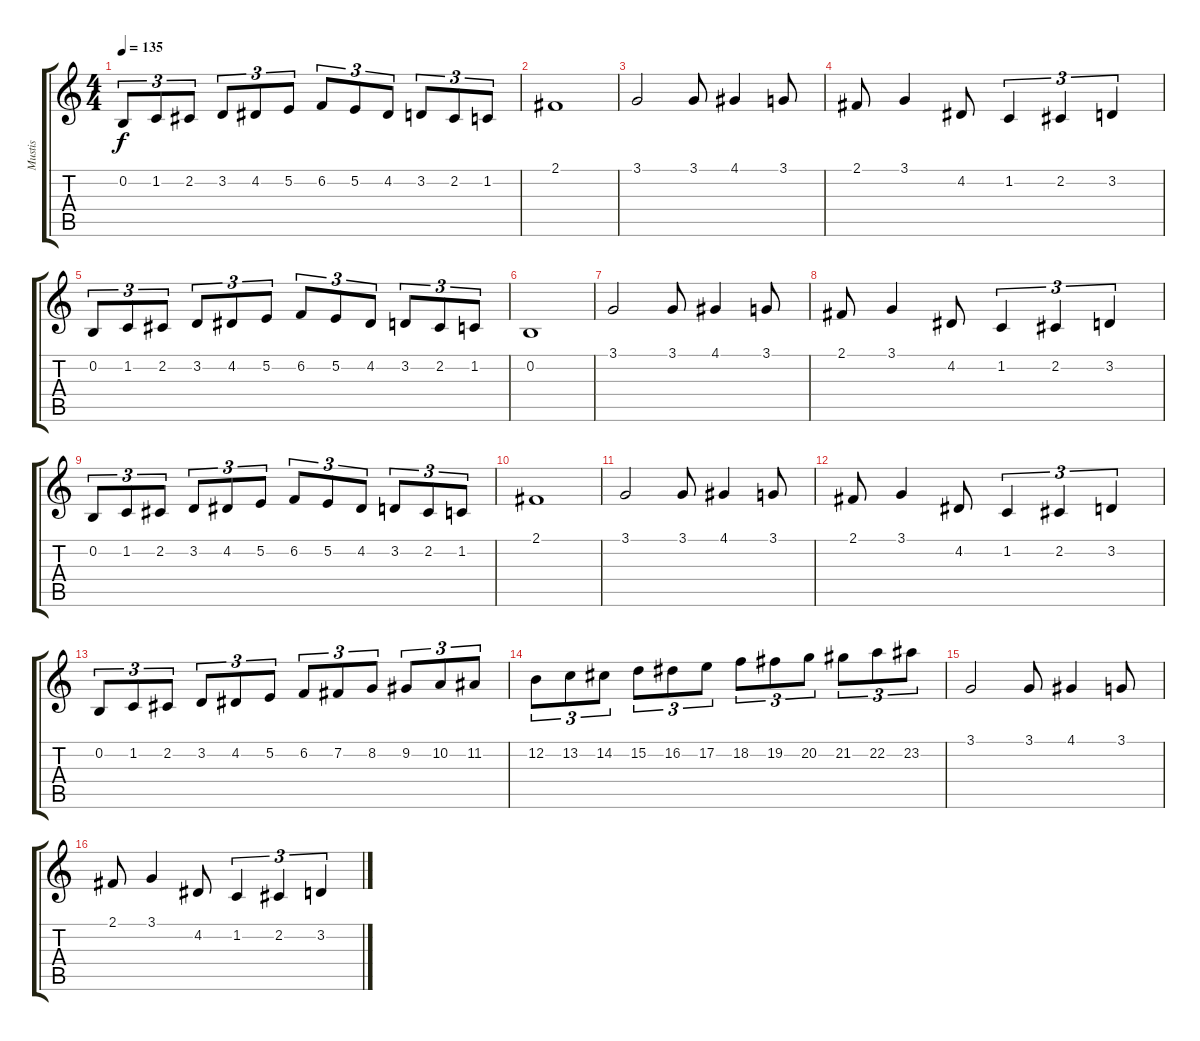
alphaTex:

\track ("Mustis" "Mustis") {instrument fx5brightness}
\staff {score tabs}
\tuning (E4 B3 G3 D3 A2 E2) {hide}
\ts (4 4)
\tempo 135
\clef g2
\ks c
0.2.8{tu (3 2) dy f} 1.2.8{tu (3 2)} 2.2.8{tu (3 2)} 3.2.8{tu (3 2)} 4.2.8{tu (3 2)} 5.2.8{tu (3 2)} 6.2.8{tu (3 2)} 5.2.8{tu (3 2)} 4.2.8{tu (3 2)} 3.2.8{tu (3 2)} 2.2.8{tu (3 2)} 1.2.8{tu (3 2)} |
2.1.1 |
3.1.2 3.1.8 4.1.4 3.1.8 |
2.1.8 3.1.4 4.2.8 1.2.4{tu (3 2)} 2.2.4{tu (3 2)} 3.2.4{tu (3 2)} |
0.2.8{tu (3 2)} 1.2.8{tu (3 2)} 2.2.8{tu (3 2)} 3.2.8{tu (3 2)} 4.2.8{tu (3 2)} 5.2.8{tu (3 2)} 6.2.8{tu (3 2)} 5.2.8{tu (3 2)} 4.2.8{tu (3 2)} 3.2.8{tu (3 2)} 2.2.8{tu (3 2)} 1.2.8{tu (3 2)} |
0.2.1 |
3.1.2 3.1.8 4.1.4 3.1.8 |
2.1.8 3.1.4 4.2.8 1.2.4{tu (3 2)} 2.2.4{tu (3 2)} 3.2.4{tu (3 2)} |
0.2.8{tu (3 2)} 1.2.8{tu (3 2)} 2.2.8{tu (3 2)} 3.2.8{tu (3 2)} 4.2.8{tu (3 2)} 5.2.8{tu (3 2)} 6.2.8{tu (3 2)} 5.2.8{tu (3 2)} 4.2.8{tu (3 2)} 3.2.8{tu (3 2)} 2.2.8{tu (3 2)} 1.2.8{tu (3 2)} |
2.1.1 |
3.1.2 3.1.8 4.1.4 3.1.8 |
2.1.8 3.1.4 4.2.8 1.2.4{tu (3 2)} 2.2.4{tu (3 2)} 3.2.4{tu (3 2)} |
0.2.8{tu (3 2)} 1.2.8{tu (3 2)} 2.2.8{tu (3 2)} 3.2.8{tu (3 2)} 4.2.8{tu (3 2)} 5.2.8{tu (3 2)} 6.2.8{tu (3 2)} 7.2.8{tu (3 2)} 8.2.8{tu (3 2)} 9.2.8{tu (3 2)} 10.2.8{tu (3 2)} 11.2.8{tu (3 2)} |
12.2.8{tu (3 2)} 13.2.8{tu (3 2)} 14.2.8{tu (3 2)} 15.2.8{tu (3 2)} 16.2.8{tu (3 2)} 17.2.8{tu (3 2)} 18.2.8{tu (3 2)} 19.2.8{tu (3 2)} 20.2.8{tu (3 2)} 21.2.8{tu (3 2)} 22.2.8{tu (3 2)} 23.2.8{tu (3 2)} |
3.1.2 3.1.8 4.1.4 3.1.8 |
2.1.8 3.1.4 4.2.8 1.2.4{tu (3 2)} 2.2.4{tu (3 2)} 3.2.4{tu (3 2)}
